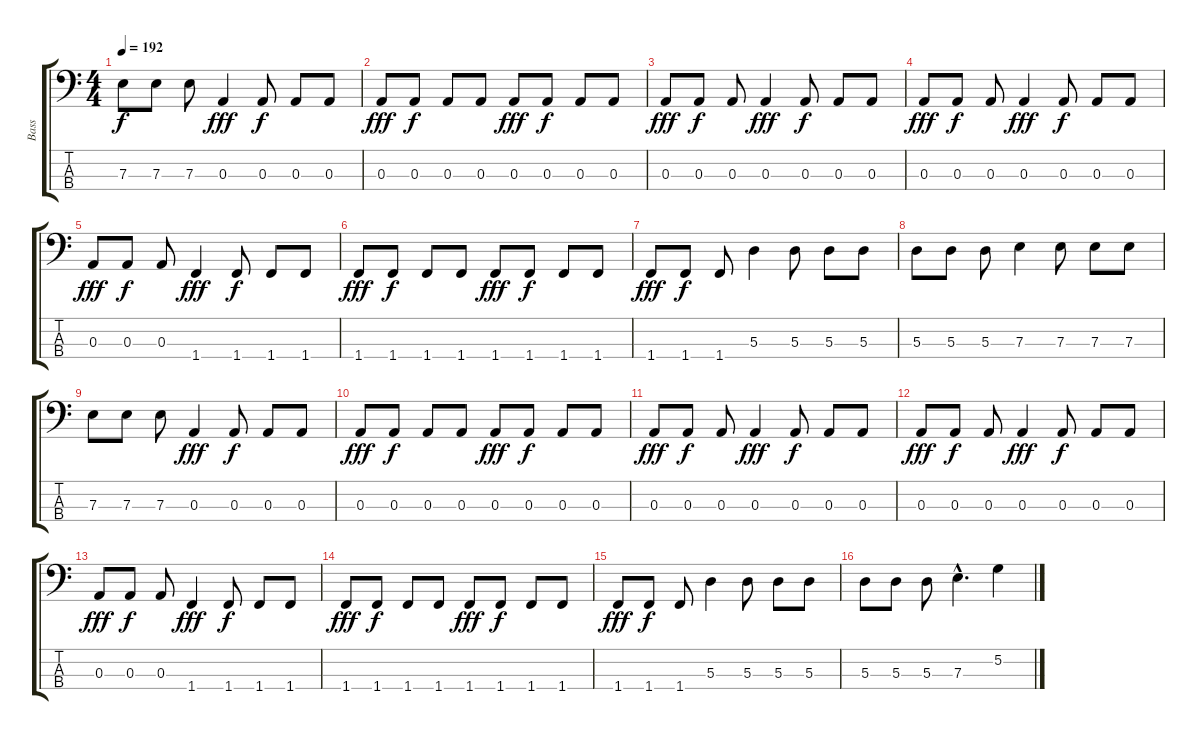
\track ("Bass" "Bass") {instrument electricbasspick}
\staff {score tabs}
\tuning (G2 D2 A1 E1) {hide}
\ts (4 4)
\tempo 192
\clef f4
\ks c
7.3.8{dy f} 7.3.8 7.3.8 0.3.4{dy fff} 0.3.8{dy f} 0.3.8 0.3.8 |
0.3.8{dy fff} 0.3.8{dy f} 0.3.8 0.3.8 0.3.8{dy fff} 0.3.8{dy f} 0.3.8 0.3.8 |
0.3.8{dy fff} 0.3.8{dy f} 0.3.8 0.3.4{dy fff} 0.3.8{dy f} 0.3.8 0.3.8 |
0.3.8{dy fff} 0.3.8{dy f} 0.3.8 0.3.4{dy fff} 0.3.8{dy f} 0.3.8 0.3.8 |
0.3.8{dy fff} 0.3.8{dy f} 0.3.8 1.4.4{dy fff} 1.4.8{dy f} 1.4.8 1.4.8 |
1.4.8{dy fff} 1.4.8{dy f} 1.4.8 1.4.8 1.4.8{dy fff} 1.4.8{dy f} 1.4.8 1.4.8 |
1.4.8{dy fff} 1.4.8{dy f} 1.4.8 5.3.4 5.3.8 5.3.8 5.3.8 |
5.3.8 5.3.8 5.3.8 7.3.4 7.3.8 7.3.8 7.3.8 |
7.3.8 7.3.8 7.3.8 0.3.4{dy fff} 0.3.8{dy f} 0.3.8 0.3.8 |
0.3.8{dy fff} 0.3.8{dy f} 0.3.8 0.3.8 0.3.8{dy fff} 0.3.8{dy f} 0.3.8 0.3.8 |
0.3.8{dy fff} 0.3.8{dy f} 0.3.8 0.3.4{dy fff} 0.3.8{dy f} 0.3.8 0.3.8 |
0.3.8{dy fff} 0.3.8{dy f} 0.3.8 0.3.4{dy fff} 0.3.8{dy f} 0.3.8 0.3.8 |
0.3.8{dy fff} 0.3.8{dy f} 0.3.8 1.4.4{dy fff} 1.4.8{dy f} 1.4.8 1.4.8 |
1.4.8{dy fff} 1.4.8{dy f} 1.4.8 1.4.8 1.4.8{dy fff} 1.4.8{dy f} 1.4.8 1.4.8 |
1.4.8{dy fff} 1.4.8{dy f} 1.4.8 5.3.4 5.3.8 5.3.8 5.3.8 |
5.3.8 5.3.8 5.3.8 7.3{hac}.4{d} 5.2.4
